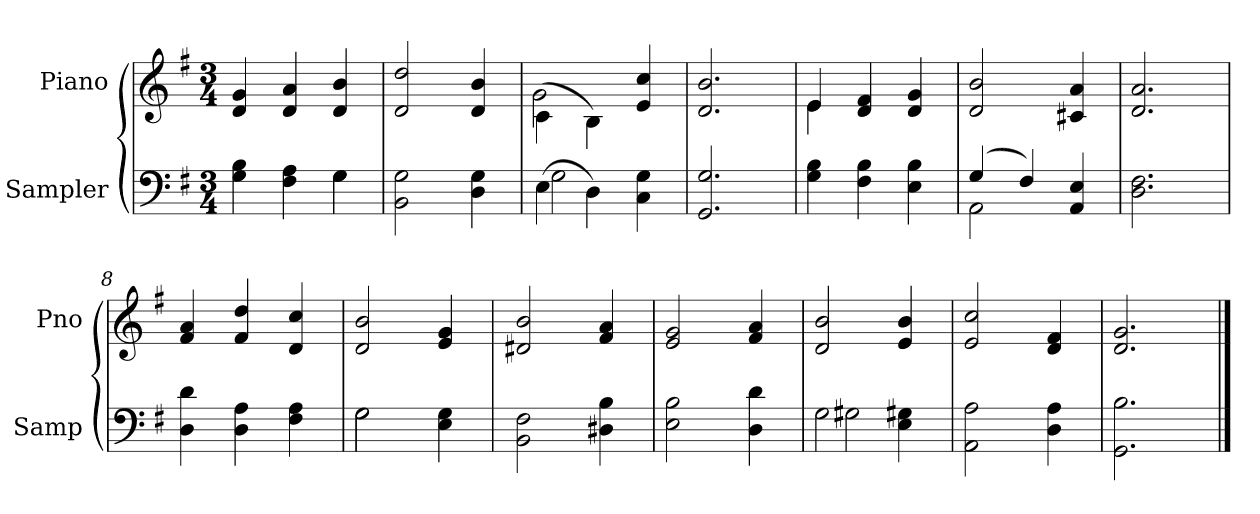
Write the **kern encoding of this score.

**kern	**kern
*part2	*part1
*staff2	*staff1
*I"Sampler	*I"Piano
*I'Samp	*I'Pno
*clefF4	*clefG2
*k[f#]	*k[f#]
*G:	*G:
*M3/4	*M3/4
=1	=1
*^	*
4G 4B	2ryy	4d 4g
4F# 4A	.	4d 4a
4G\	4G	4d 4b
*v	*v	*
=2	=2
2BB 2G	2d 2dd
4D 4G	4d 4b
=3	=3
*^	*^
(4E\	2G	(4c\	2g
4D\)	.	4B\)	.
4C 4G	4ryy	4e 4cc	4ryy
*v	*v	*	*
*	*v	*v
=4	=4
2.GG 2.G	2.d 2.b
=5	=5
*	*^
4G 4B	4e/	4e
4F# 4B	4d 4f#	2ryy
4E 4B	4d 4g	.
*	*v	*v
=6	=6
*^	*
(4G/	2AA	2d 2b
4F#/)	.	.
4AA 4E	4ryy	4c#X 4a
*v	*v	*
=7	=7
2.D 2.F#	2.d 2.a
=8	=8
4D 4d	4f# 4a
4D 4A	4f# 4dd
4F# 4A	4d 4cc
=9	=9
*^	*
2G\	2G	2d 2b
4E 4G	4ryy	4e 4g
*v	*v	*
=10	=10
2BB 2F#	2d#X 2b
4D#X 4B	4f# 4a
=11	=11
2E 2B	2e 2g
4D 4d	4f# 4a
=12	=12
*^	*
2G\	2G#	2d 2b
4E 4G#X	4ryy	4e 4b
*v	*v	*
=13	=13
2AA 2A	2e 2cc
4D 4A	4d 4f#
=14	=14
2.GG 2.B	2.d 2.g
==	==
*-	*-
